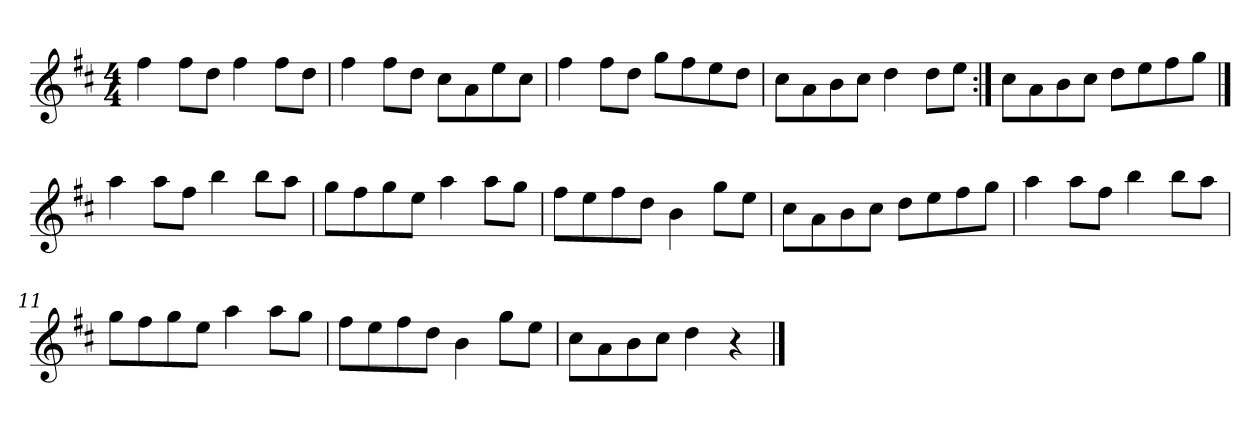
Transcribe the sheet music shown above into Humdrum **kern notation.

**kern
*part1
*staff1
*clefG2
*k[f#c#]
*D:
*M4/4
=1
4ff#\
8ff#\L
8dd\J
4ff#\
8ff#\L
8dd\J
=2
4ff#\
8ff#\L
8dd\J
8cc#\L
8a\
8ee\
8cc#\J
=3
4ff#\
8ff#\L
8dd\J
8gg\L
8ff#\
8ee\
8dd\J
=4
8cc#\L
8a\
8b\
8cc#\J
4dd\
8dd\L
8ee\J
=5:|!
8cc#\L
8a\
8b\
8cc#\J
8dd\L
8ee\
8ff#\
8gg\J
==6
4aa\
8aa\L
8ff#\J
4bb\
8bb\L
8aa\J
!!LO:LB:g=z
=7
8gg\L
8ff#\
8gg\
8ee\J
4aa\
8aa\L
8gg\J
=8
8ff#\L
8ee\
8ff#\
8dd\J
4b\
8gg\L
8ee\J
=9
8cc#\L
8a\
8b\
8cc#\J
8dd\L
8ee\
8ff#\
8gg\J
=10
4aa\
8aa\L
8ff#\J
4bb\
8bb\L
8aa\J
=11
8gg\L
8ff#\
8gg\
8ee\J
4aa\
8aa\L
8gg\J
=12
8ff#\L
8ee\
8ff#\
8dd\J
4b\
8gg\L
8ee\J
!!LO:LB:g=z
=13
8cc#\L
8a\
8b\
8cc#\J
4dd\
4r
==
*-
